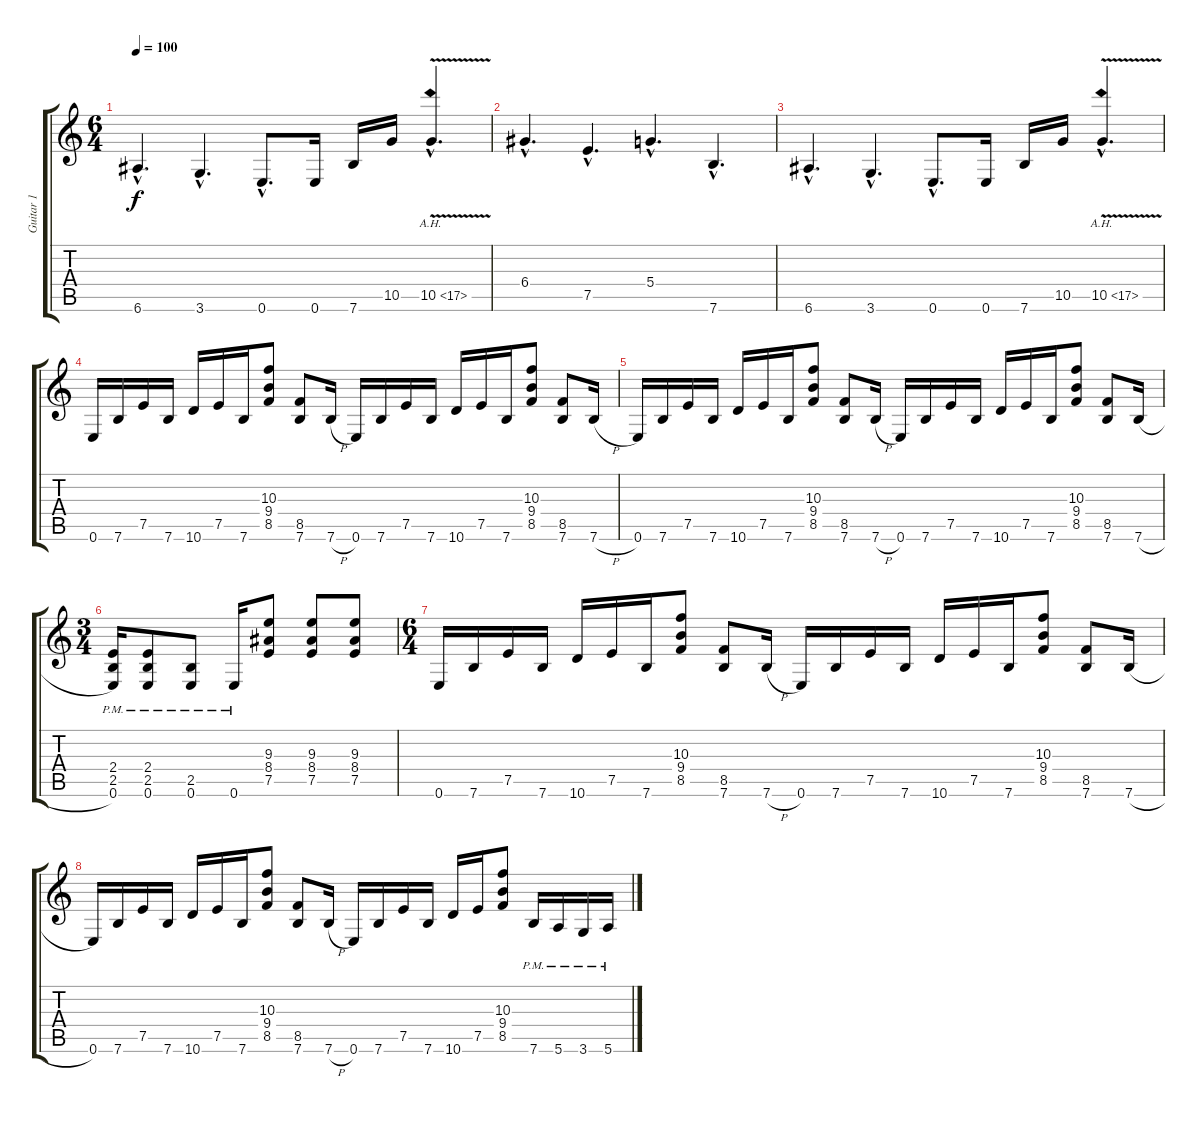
\track ("Guitar 1" "Guitar 1") {instrument distortionguitar}
\staff {score tabs}
\tuning (E4 B3 G3 D3 A2 E2) {hide}
\ts (6 4)
\tempo 100
\clef g2
\ks c
6.6{hac}.4{d dy f} 3.6{hac}.4{d} 0.6{hac}.8{d} 0.6.16 7.6.16 10.5.16 10.5{ah 7 v hac}.4{d} |
6.4{hac}.4{d instrument distortionguitar} 7.5{hac}.4{d} 5.4{hac}.4{d} 7.6{hac}.4{d} |
6.6{hac}.4{d} 3.6{hac}.4{d} 0.6{hac}.8{d} 0.6.16 7.6.16 10.5.16 10.5{ah 7 v hac}.4{d} |
0.6.16 7.6.16 7.5.16 7.6.16 10.6.16 7.5.16 7.6.16 (10.3 9.4 8.5).8 (8.5 7.6).8 7.6{h}.16 0.6.16 7.6.16 7.5.16 7.6.16 10.6.16 7.5.16 7.6.16 (10.3 9.4 8.5).8 (8.5 7.6).8 7.6{h}.16 |
0.6.16 7.6.16 7.5.16 7.6.16 10.6.16 7.5.16 7.6.16 (10.3 9.4 8.5).8 (8.5 7.6).8 7.6{h}.16 0.6.16 7.6.16 7.5.16 7.6.16 10.6.16 7.5.16 7.6.16 (10.3 9.4 8.5).8 (8.5 7.6).8 7.6{h}.16 |
\ts (3 4)
(2.4{pm} 2.5{pm} 0.6{pm}).16 (2.4{pm} 2.5{pm} 0.6{pm}).8 (2.5{pm} 0.6{pm}).8 0.6{pm}.16 (9.3 8.4 7.5).8 (9.3 8.4 7.5).8 (9.3 8.4 7.5).8 |
\ts (6 4)
0.6.16 7.6.16 7.5.16 7.6.16 10.6.16 7.5.16 7.6.16 (10.3 9.4 8.5).8 (8.5 7.6).8 7.6{h}.16 0.6.16 7.6.16 7.5.16 7.6.16 10.6.16 7.5.16 7.6.16 (10.3 9.4 8.5).8 (8.5 7.6).8 7.6{h}.16 |
0.6.16 7.6.16 7.5.16 7.6.16 10.6.16 7.5.16 7.6.16 (10.3 9.4 8.5).8 (8.5 7.6).8 7.6{h}.16 0.6.16 7.6.16 7.5.16 7.6.16 10.6.16 7.5.16 (10.3 9.4 8.5).8 7.6{pm}.16 5.6{pm}.16 3.6{pm}.16 5.6{pm}.16
